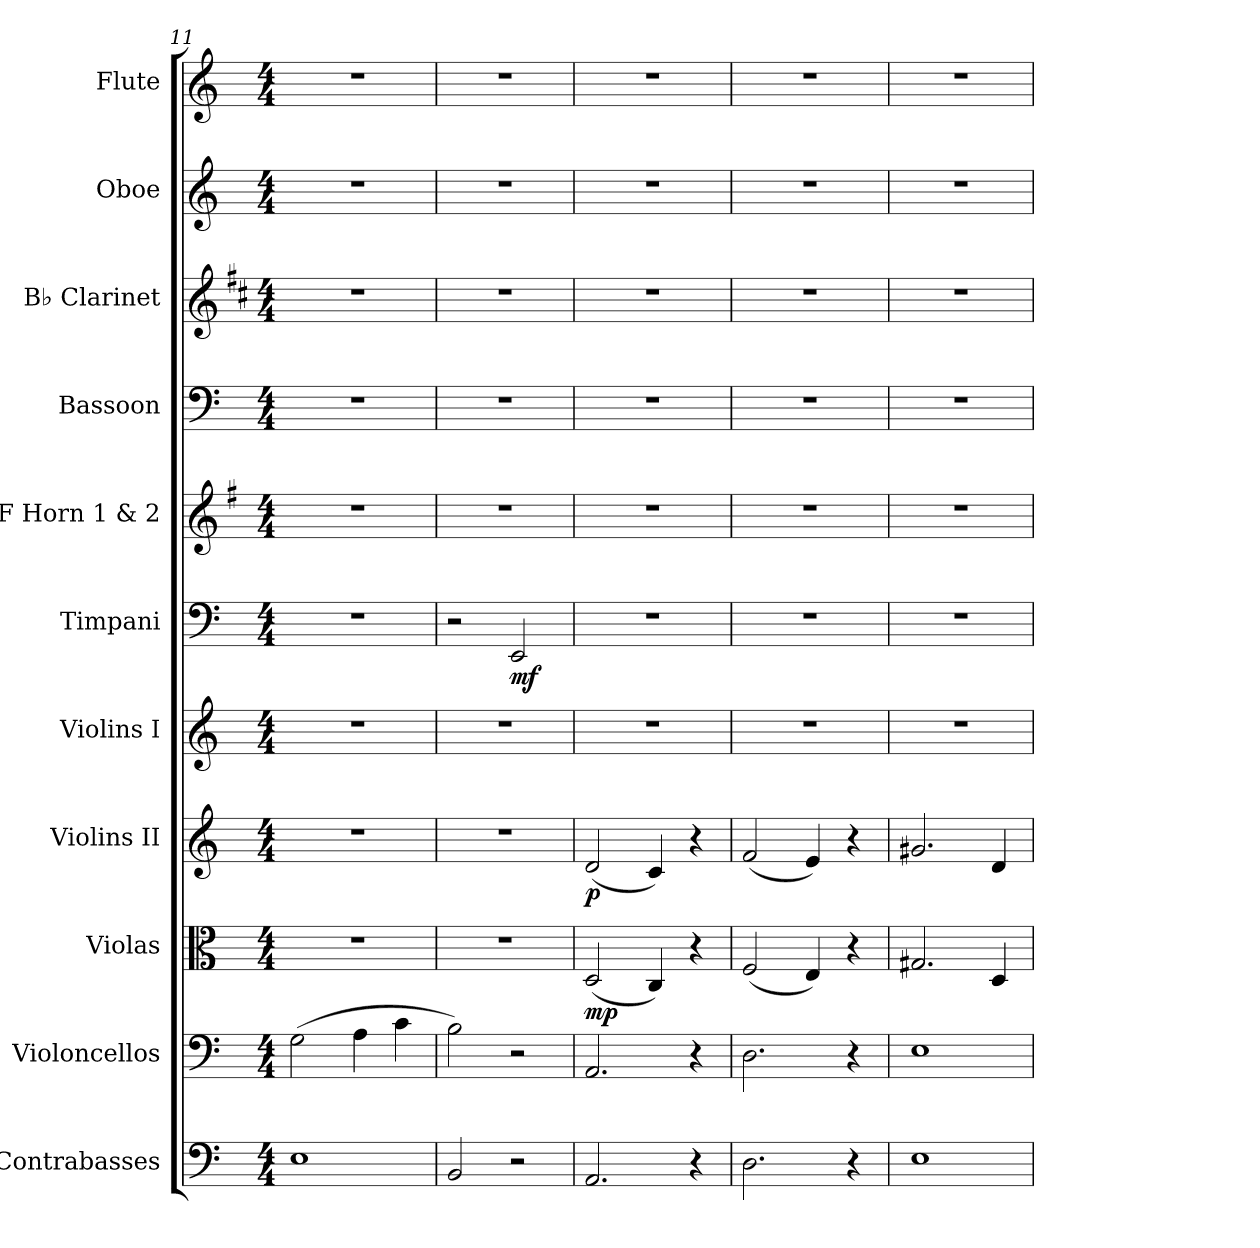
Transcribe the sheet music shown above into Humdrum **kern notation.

**kern	**kern	**kern	**dynam	**kern	**dynam	**kern	**kern	**dynam	**kern	**kern	**kern	**kern	**kern
*part11	*part10	*part9	*part9	*part8	*part8	*part7	*part6	*part6	*part5	*part4	*part3	*part2	*part1
*staff11	*staff10	*staff9	*staff9	*staff8	*staff8	*staff7	*staff6	*staff6	*staff5	*staff4	*staff3	*staff2	*staff1
*I"Contrabasses	*I"Violoncellos	*I"Violas	*	*I"Violins II	*	*I"Violins I	*I"Timpani	*	*I"F Horn 1 &amp; 2	*I"Bassoon	*I"B♭ Clarinet	*I"Oboe	*I"Flute
*I'Cbs.	*I'Vcs.	*I'Vlas.	*	*I'Vlns. II	*	*I'Vlns. I	*I'Timp.	*	*	*I'Bsn.	*I'B♭ Cl.	*I'Ob.	*I'Fl.
*clefF4	*clefF4	*clefC3	*	*clefG2	*	*clefG2	*clefF4	*	*clefG2	*clefF4	*clefG2	*clefG2	*clefG2
*ITrd7c12	*	*	*	*	*	*	*	*	*ITrd4c7	*	*ITrd1c2	*	*
*k[]	*k[]	*k[]	*	*k[]	*	*k[]	*k[]	*	*k[]	*k[]	*k[]	*k[]	*k[]
*M4/4	*M4/4	*M4/4	*	*M4/4	*	*M4/4	*M4/4	*	*M4/4	*M4/4	*M4/4	*M4/4	*M4/4
=11	=11	=11	=11	=11	=11	=11	=11	=11	=11	=11	=11	=11	=11
1EE	(>2G\	1r	.	1r	.	1r	1r	.	1r	1r	1r	1r	1r
.	4A\	.	.	.	.	.	.	.	.	.	.	.	.
.	4c\	.	.	.	.	.	.	.	.	.	.	.	.
=12	=12	=12	=12	=12	=12	=12	=12	=12	=12	=12	=12	=12	=12
2BBB/	2B\)	1r	.	1r	.	1r	2r	.	1r	1r	1r	1r	1r
!	!	!	!	!	!	!	!	!LO:DY:b	!	!	!	!	!
2r	2r	.	.	.	.	.	2EE/	mf	.	.	.	.	.
=13	=13	=13	=13	=13	=13	=13	=13	=13	=13	=13	=13	=13	=13
!	!	!	!LO:DY:b	!	!LO:DY:b	!	!	!	!	!	!	!	!
2.AAA/	2.AA/	(<2D/	mp	(<2d/	p	1r	1r	.	1r	1r	1r	1r	1r
.	.	4C/)	.	4c/)	.	.	.	.	.	.	.	.	.
4r	4r	4r	.	4r	.	.	.	.	.	.	.	.	.
=14	=14	=14	=14	=14	=14	=14	=14	=14	=14	=14	=14	=14	=14
2.DD\	2.D\	(<2F/	.	(<2f/	.	1r	1r	.	1r	1r	1r	1r	1r
.	.	4E/)	.	4e/)	.	.	.	.	.	.	.	.	.
4r	4r	4r	.	4r	.	.	.	.	.	.	.	.	.
=15	=15	=15	=15	=15	=15	=15	=15	=15	=15	=15	=15	=15	=15
1EE	1E	2.G#X/	.	2.g#X/	.	1r	1r	.	1r	1r	1r	1r	1r
.	.	4D/	.	4d/	.	.	.	.	.	.	.	.	.
=	=	=	=	=	=	=	=	=	=	=	=	=	=
*-	*-	*-	*-	*-	*-	*-	*-	*-	*-	*-	*-	*-	*-
